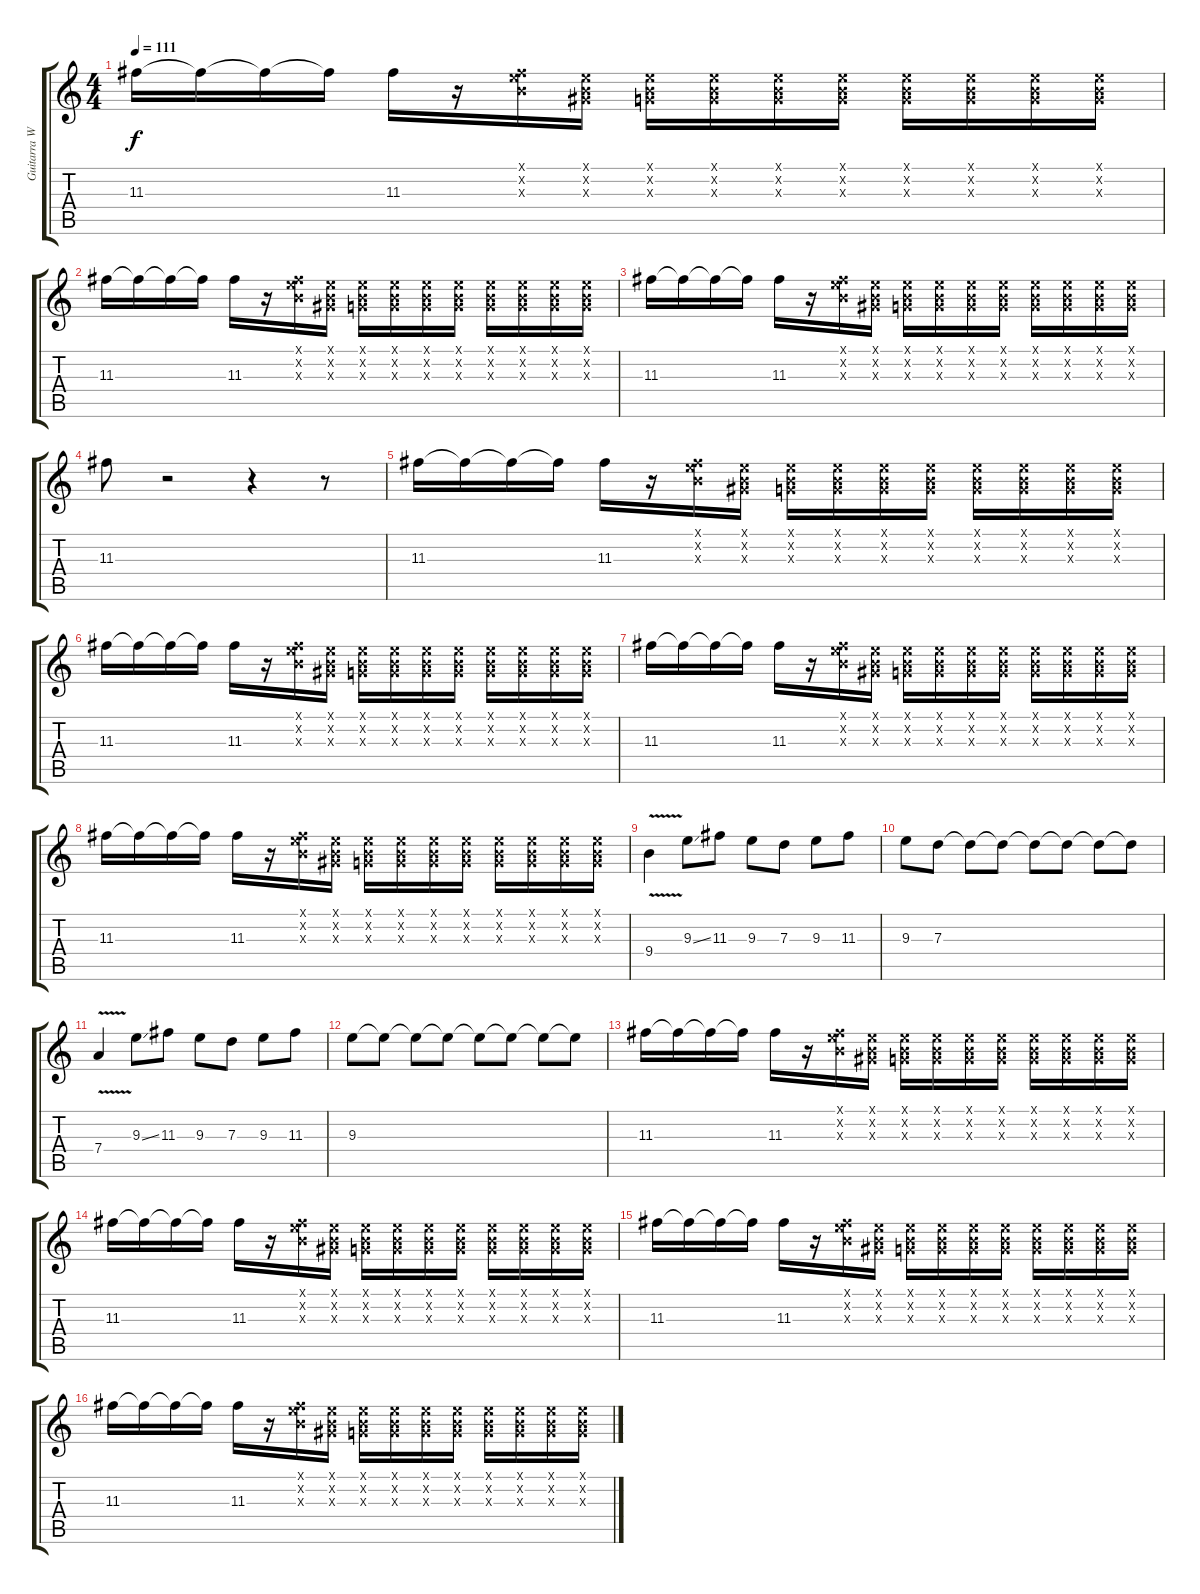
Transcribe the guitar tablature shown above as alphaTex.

\track ("Guitarra Wha-Wha" "Guitarra W") {instrument distortionguitar}
\staff {score tabs}
\tuning (E4 B3 G3 D3 A2 E2) {hide}
\ts (4 4)
\tempo 111
\clef g2
\ks c
11.3.16{dy f} 11.3{t}.16 11.3{t}.16 11.3{t}.16 11.3.16 r.16 (0.1{x} 0.2{x} 11.3{x}).16 (0.1{x} 0.2{x} 1.3{x}).16 (0.1{x} 0.2{x} 0.3{x}).16 (0.1{x} 0.2{x} 0.3{x}).16 (0.1{x} 0.2{x} 0.3{x}).16 (0.1{x} 0.2{x} 0.3{x}).16 (0.1{x} 0.2{x} 0.3{x}).16 (0.1{x} 0.2{x} 0.3{x}).16 (0.1{x} 0.2{x} 0.3{x}).16 (0.1{x} 0.2{x} 0.3{x}).16 |
11.3.16 11.3{t}.16 11.3{t}.16 11.3{t}.16 11.3.16 r.16 (0.1{x} 0.2{x} 11.3{x}).16 (0.1{x} 0.2{x} 1.3{x}).16 (0.1{x} 0.2{x} 0.3{x}).16 (0.1{x} 0.2{x} 0.3{x}).16 (0.1{x} 0.2{x} 0.3{x}).16 (0.1{x} 0.2{x} 0.3{x}).16 (0.1{x} 0.2{x} 0.3{x}).16 (0.1{x} 0.2{x} 0.3{x}).16 (0.1{x} 0.2{x} 0.3{x}).16 (0.1{x} 0.2{x} 0.3{x}).16 |
11.3.16 11.3{t}.16 11.3{t}.16 11.3{t}.16 11.3.16 r.16 (0.1{x} 0.2{x} 11.3{x}).16 (0.1{x} 0.2{x} 1.3{x}).16 (0.1{x} 0.2{x} 0.3{x}).16 (0.1{x} 0.2{x} 0.3{x}).16 (0.1{x} 0.2{x} 0.3{x}).16 (0.1{x} 0.2{x} 0.3{x}).16 (0.1{x} 0.2{x} 0.3{x}).16 (0.1{x} 0.2{x} 0.3{x}).16 (0.1{x} 0.2{x} 0.3{x}).16 (0.1{x} 0.2{x} 0.3{x}).16 |
11.3.8 r.2 r.4 r.8 |
11.3.16 11.3{t}.16 11.3{t}.16 11.3{t}.16 11.3.16 r.16 (0.1{x} 0.2{x} 11.3{x}).16 (0.1{x} 0.2{x} 1.3{x}).16 (0.1{x} 0.2{x} 0.3{x}).16 (0.1{x} 0.2{x} 0.3{x}).16 (0.1{x} 0.2{x} 0.3{x}).16 (0.1{x} 0.2{x} 0.3{x}).16 (0.1{x} 0.2{x} 0.3{x}).16 (0.1{x} 0.2{x} 0.3{x}).16 (0.1{x} 0.2{x} 0.3{x}).16 (0.1{x} 0.2{x} 0.3{x}).16 |
11.3.16 11.3{t}.16 11.3{t}.16 11.3{t}.16 11.3.16 r.16 (0.1{x} 0.2{x} 11.3{x}).16 (0.1{x} 0.2{x} 1.3{x}).16 (0.1{x} 0.2{x} 0.3{x}).16 (0.1{x} 0.2{x} 0.3{x}).16 (0.1{x} 0.2{x} 0.3{x}).16 (0.1{x} 0.2{x} 0.3{x}).16 (0.1{x} 0.2{x} 0.3{x}).16 (0.1{x} 0.2{x} 0.3{x}).16 (0.1{x} 0.2{x} 0.3{x}).16 (0.1{x} 0.2{x} 0.3{x}).16 |
11.3.16 11.3{t}.16 11.3{t}.16 11.3{t}.16 11.3.16 r.16 (0.1{x} 0.2{x} 11.3{x}).16 (0.1{x} 0.2{x} 1.3{x}).16 (0.1{x} 0.2{x} 0.3{x}).16 (0.1{x} 0.2{x} 0.3{x}).16 (0.1{x} 0.2{x} 0.3{x}).16 (0.1{x} 0.2{x} 0.3{x}).16 (0.1{x} 0.2{x} 0.3{x}).16 (0.1{x} 0.2{x} 0.3{x}).16 (0.1{x} 0.2{x} 0.3{x}).16 (0.1{x} 0.2{x} 0.3{x}).16 |
11.3.16 11.3{t}.16 11.3{t}.16 11.3{t}.16 11.3.16 r.16 (0.1{x} 0.2{x} 11.3{x}).16 (0.1{x} 0.2{x} 1.3{x}).16 (0.1{x} 0.2{x} 0.3{x}).16 (0.1{x} 0.2{x} 0.3{x}).16 (0.1{x} 0.2{x} 0.3{x}).16 (0.1{x} 0.2{x} 0.3{x}).16 (0.1{x} 0.2{x} 0.3{x}).16 (0.1{x} 0.2{x} 0.3{x}).16 (0.1{x} 0.2{x} 0.3{x}).16 (0.1{x} 0.2{x} 0.3{x}).16 |
9.4{v}.4{volume 16} 9.3{ss}.8 11.3.8 9.3.8 7.3.8 9.3.8 11.3.8 |
9.3.8 7.3.8 7.3{t}.8 7.3{t}.8 7.3{t}.8 7.3{t}.8 7.3{t}.8 7.3{t}.8 |
7.4{v}.4 9.3{ss}.8 11.3.8 9.3.8 7.3.8 9.3.8 11.3.8 |
9.3.8 9.3{t}.8 9.3{t}.8 9.3{t}.8 9.3{t}.8 9.3{t}.8 9.3{t}.8 9.3{t}.8 |
11.3.16 11.3{t}.16 11.3{t}.16 11.3{t}.16 11.3.16 r.16 (0.1{x} 0.2{x} 11.3{x}).16 (0.1{x} 0.2{x} 1.3{x}).16 (0.1{x} 0.2{x} 0.3{x}).16 (0.1{x} 0.2{x} 0.3{x}).16 (0.1{x} 0.2{x} 0.3{x}).16 (0.1{x} 0.2{x} 0.3{x}).16 (0.1{x} 0.2{x} 0.3{x}).16 (0.1{x} 0.2{x} 0.3{x}).16 (0.1{x} 0.2{x} 0.3{x}).16 (0.1{x} 0.2{x} 0.3{x}).16 |
11.3.16 11.3{t}.16 11.3{t}.16 11.3{t}.16 11.3.16 r.16 (0.1{x} 0.2{x} 11.3{x}).16 (0.1{x} 0.2{x} 1.3{x}).16 (0.1{x} 0.2{x} 0.3{x}).16 (0.1{x} 0.2{x} 0.3{x}).16 (0.1{x} 0.2{x} 0.3{x}).16 (0.1{x} 0.2{x} 0.3{x}).16 (0.1{x} 0.2{x} 0.3{x}).16 (0.1{x} 0.2{x} 0.3{x}).16 (0.1{x} 0.2{x} 0.3{x}).16 (0.1{x} 0.2{x} 0.3{x}).16 |
11.3.16 11.3{t}.16 11.3{t}.16 11.3{t}.16 11.3.16 r.16 (0.1{x} 0.2{x} 11.3{x}).16 (0.1{x} 0.2{x} 1.3{x}).16 (0.1{x} 0.2{x} 0.3{x}).16 (0.1{x} 0.2{x} 0.3{x}).16 (0.1{x} 0.2{x} 0.3{x}).16 (0.1{x} 0.2{x} 0.3{x}).16 (0.1{x} 0.2{x} 0.3{x}).16 (0.1{x} 0.2{x} 0.3{x}).16 (0.1{x} 0.2{x} 0.3{x}).16 (0.1{x} 0.2{x} 0.3{x}).16 |
11.3.16 11.3{t}.16 11.3{t}.16 11.3{t}.16 11.3.16 r.16 (0.1{x} 0.2{x} 11.3{x}).16 (0.1{x} 0.2{x} 1.3{x}).16 (0.1{x} 0.2{x} 0.3{x}).16 (0.1{x} 0.2{x} 0.3{x}).16 (0.1{x} 0.2{x} 0.3{x}).16 (0.1{x} 0.2{x} 0.3{x}).16 (0.1{x} 0.2{x} 0.3{x}).16 (0.1{x} 0.2{x} 0.3{x}).16 (0.1{x} 0.2{x} 0.3{x}).16 (0.1{x} 0.2{x} 0.3{x}).16
